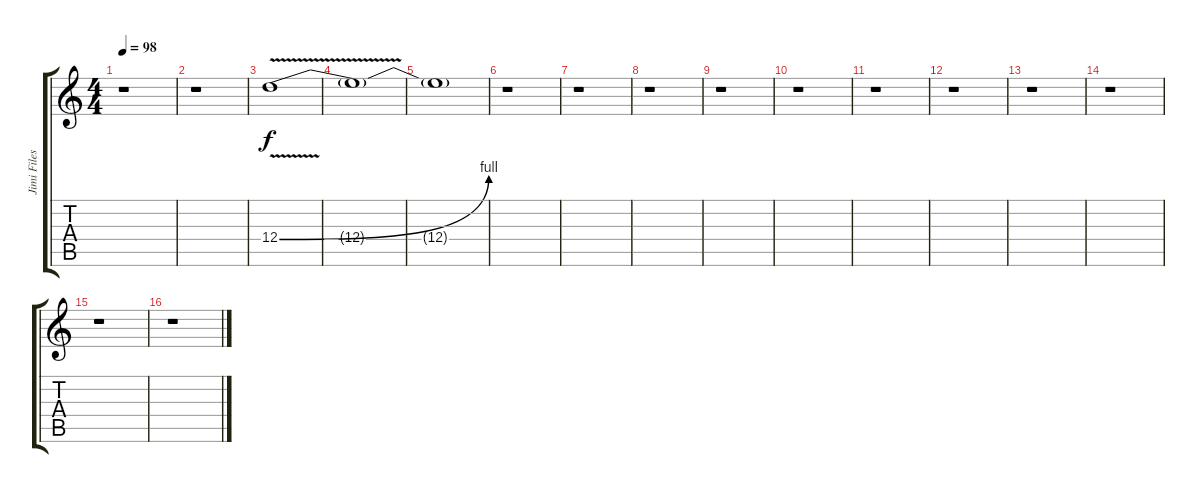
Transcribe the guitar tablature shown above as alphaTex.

\track ("Jimi Files" "Jimi Files") {instrument distortionguitar}
\staff {score tabs}
\tuning (E4 B3 G3 D3 A2 E2) {hide}
\ts (4 4)
\tempo 98
\clef g2
\ks c
r.1{dy f} |
r.1 |
12.4{be (bend 0 0 60 4) v}.1 |
12.4{t}.1 |
12.4{t}.1 |
r.1 |
r.1 |
r.1 |
r.1 |
r.1 |
r.1 |
r.1 |
r.1 |
r.1 |
r.1 |
r.1
